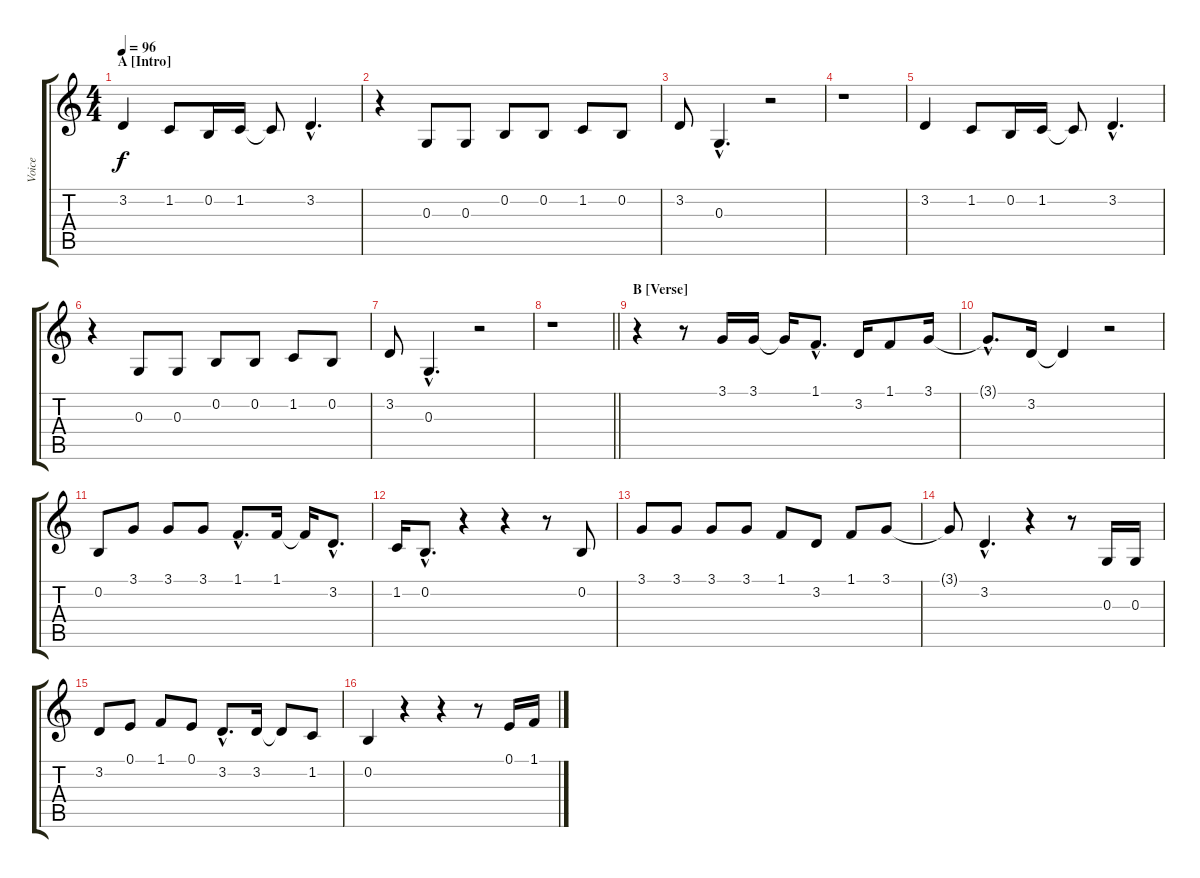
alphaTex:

\track ("Voice" "Voice") {instrument harmonica}
\staff {score tabs}
\tuning (E4 B3 G3 D3 A2 E2) {hide}
\ts (4 4)
\section ("" "A [Intro]")
\tempo 96
\clef g2
\ks c
3.2.4{dy f instrument harmonica} 1.2.8 0.2.16 1.2.16 1.2{t}.8 3.2{hac}.4{d} |
r.4 0.3.8 0.3.8 0.2.8 0.2.8 1.2.8 0.2.8 |
3.2.8 0.3{hac}.4{d} r.2 |
r.1 |
3.2.4 1.2.8 0.2.16 1.2.16 1.2{t}.8 3.2{hac}.4{d} |
r.4 0.3.8 0.3.8 0.2.8 0.2.8 1.2.8 0.2.8 |
3.2.8 0.3{hac}.4{d} r.2 |
\barLineRight lightlight
r.1 |
\section ("" "B [Verse]")
r.4 r.8 3.1.16 3.1.16 3.1{t}.16 1.1{hac}.8{d} 3.2.16 1.1.8 3.1.16 |
3.1{hac t}.8{d} 3.2.16 3.2{t}.4 r.2 |
0.2.8 3.1.8 3.1.8 3.1.8 1.1{hac}.8{d} 1.1.16 1.1{t}.16 3.2{hac}.8{d} |
1.2.16 0.2{hac}.8{d} r.4 r.4 r.8 0.2.8 |
3.1.8 3.1.8 3.1.8 3.1.8 1.1.8 3.2.8 1.1.8 3.1.8 |
3.1{t}.8 3.2{hac}.4{d} r.4 r.8 0.3.16 0.3.16 |
3.2.8 0.1.8 1.1.8 0.1.8 3.2{hac}.8{d} 3.2.16 3.2{t}.8 1.2.8 |
0.2.4 r.4 r.4 r.8 0.1.16 1.1.16
